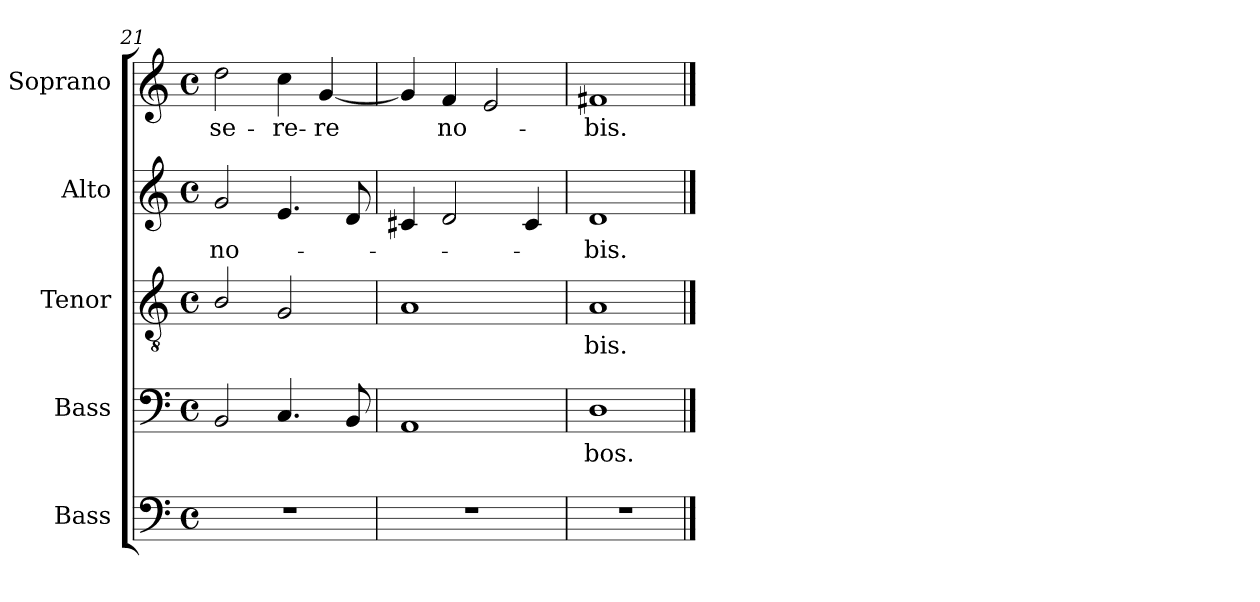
**kern	**kern	**text	**kern	**text	**kern	**text	**kern	**text
*part5	*part4	*part4	*part3	*part3	*part2	*part2	*part1	*part1
*staff5	*staff4	*staff4	*staff3	*staff3	*staff2	*staff2	*staff1	*staff1
*I"Bass	*I"Bass	*	*I"Tenor	*	*I"Alto	*	*I"Soprano	*
*I'B.	*I'B.	*	*I'T.	*	*I'A.	*	*I'S.	*
*clefF4	*clefF4	*	*clefGv2	*	*clefG2	*	*clefG2	*
*	*	*	*ITrd7c12	*	*	*	*	*
*k[]	*k[]	*	*k[]	*	*k[]	*	*k[]	*
*C:	*C:	*	*C:	*	*C:	*	*C:	*
*M4/4	*M4/4	*	*M4/4	*	*M4/4	*	*M4/4	*
*met(c)	*met(c)	*	*met(c)	*	*met(c)	*	*met(c)	*
=21	=21	=21	=21	=21	=21	=21	=21	=21
!	!	!	!	!	!	!LO:LY:b:color=#000000	!	!
!	!	!	!	!	!	!	!	!LO:LY:b:color=#000000
1r	2BBi/	.	2BBi/	.	2gi/	no-	2ddi\	-se-
!	!	!	!	!	!	!	!	!LO:LY:b:color=#000000
.	4.Ci/	.	2GGi/	.	4.ei/	.	4cci\	-re-
!	!	!	!	!	!	!	!	!LO:LY:b:color=#000000
.	.	.	.	.	.	.	[4gi/	-re
.	8BBi/	.	.	.	8di/	.	.	.
=22	=22	=22	=22	=22	=22	=22	=22	=22
1r	1AAi	.	1AAi	.	4c#Xi/	.	4gi/]	.
!	!	!	!	!	!	!	!	!LO:LY:b:color=#000000
.	.	.	.	.	2di/	.	4fi/	no-
.	.	.	.	.	.	.	2ei/	.
.	.	.	.	.	4c#i/	.	.	.
=23	=23	=23	=23	=23	=23	=23	=23	=23
!	!	!LO:LY:b:color=#000000	!	!	!	!	!	!
!	!	!	!	!LO:LY:b:color=#000000	!	!	!	!
!	!	!	!	!	!	!LO:LY:b:color=#000000	!	!
!	!	!	!	!	!	!	!	!LO:LY:b:color=#000000
1r	1Di	-bos.	1AAi	-bis.	1di	-bis.	1f#i	-bis.
==	==	==	==	==	==	==	==	==
*-	*-	*-	*-	*-	*-	*-	*-	*-
